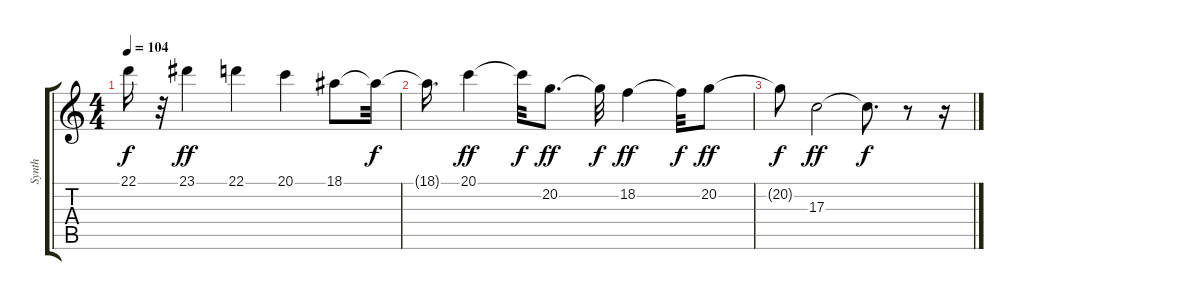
\track ("Synth" "Synth") {instrument synthstrings1}
\staff {score tabs}
\tuning (E4 B3 G3 D3 A2 E2) {hide}
\ts (4 4)
\tempo 104
\clef g2
\ks c
22.1{t}.16{dy f} r.32 23.1.4{dy ff} 22.1.4 20.1.4 18.1.8 18.1{t}.32{dy f} |
18.1{t}.16{d} 20.1.4{dy ff} 20.1{t}.32{dy f} 20.2.8{d dy ff} 20.2{t}.32{dy f} 18.2.4{dy ff} 18.2{t}.32{dy f} 20.2.8{dy ff} |
20.2{t}.8{dy f} 17.3.2{dy ff} 17.3{t}.8{d dy f} r.8 r.16
